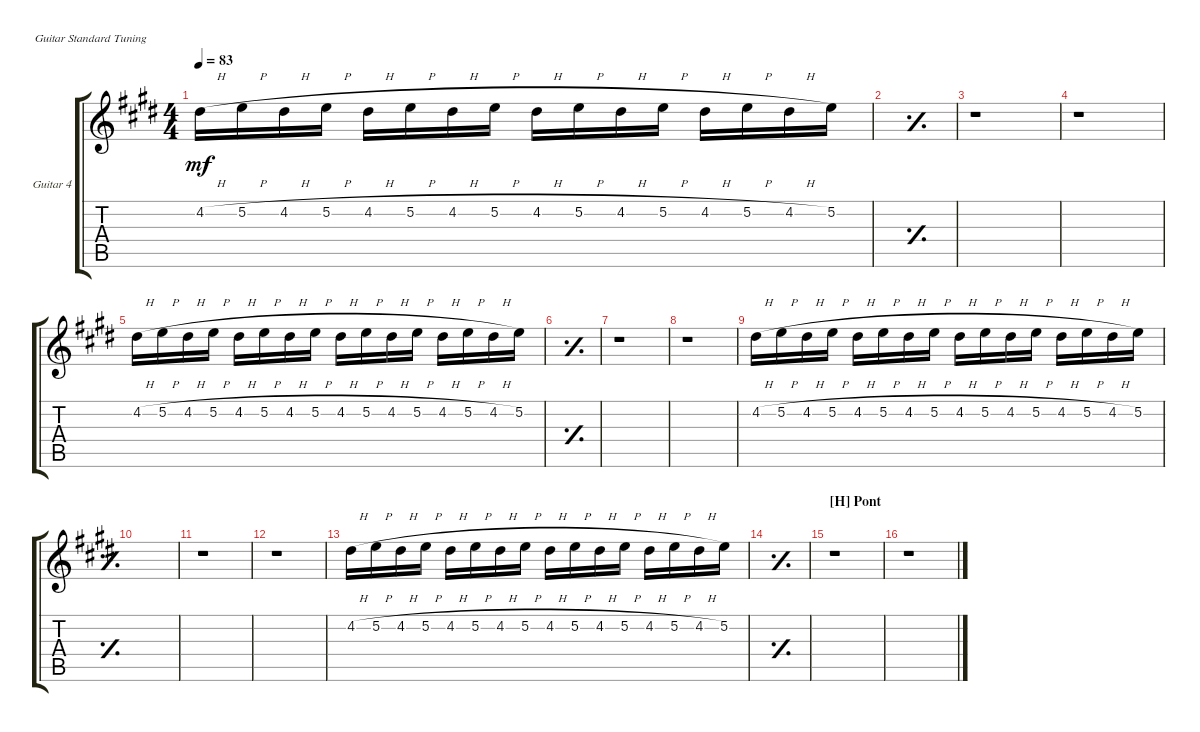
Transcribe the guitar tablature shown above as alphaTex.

\defaultSystemsLayout 4
\bracketExtendMode groupsimilarinstruments
\firstSystemTrackNameOrientation horizontal
\otherSystemsTrackNameOrientation horizontal
\track ("Guitar IV" "Guitar 4") {instrument overdrivenguitar}
\staff {score tabs}
\tuning (E4 B3 G3 D3 A2 E2)
\ts (4 4)
\tempo 83
\clef g2
\scale
0.333333
\ks e
4.2{h}.16{dy mf} 5.2{h}.16 4.2{h}.16 5.2{h}.16 4.2{h}.16 5.2{h}.16 4.2{h}.16 5.2{h}.16 4.2{h}.16 5.2{h}.16 4.2{h}.16 5.2{h}.16 4.2{h}.16 5.2{h}.16 4.2{h}.16 5.2.16 |
\simile simple
\scale
0.333333 |
\simile none
\scale
0.333333 r.1 |
\scale
0.333333 r.1 |
\scale
0.333333 4.2{h}.16 5.2{h}.16 4.2{h}.16 5.2{h}.16 4.2{h}.16 5.2{h}.16 4.2{h}.16 5.2{h}.16 4.2{h}.16 5.2{h}.16 4.2{h}.16 5.2{h}.16 4.2{h}.16 5.2{h}.16 4.2{h}.16 5.2.16 |
\simile simple
\scale
0.333333 |
\simile none
\scale
0.333333 r.1 |
\scale
0.333333 r.1 |
\scale
0.333333 4.2{h}.16 5.2{h}.16 4.2{h}.16 5.2{h}.16 4.2{h}.16 5.2{h}.16 4.2{h}.16 5.2{h}.16 4.2{h}.16 5.2{h}.16 4.2{h}.16 5.2{h}.16 4.2{h}.16 5.2{h}.16 4.2{h}.16 5.2.16 |
\simile simple
\scale
0.333333 |
\simile none
\scale
0.333333 r.1 |
\scale
0.333333 r.1 |
\scale
0.333333 4.2{h}.16 5.2{h}.16 4.2{h}.16 5.2{h}.16 4.2{h}.16 5.2{h}.16 4.2{h}.16 5.2{h}.16 4.2{h}.16 5.2{h}.16 4.2{h}.16 5.2{h}.16 4.2{h}.16 5.2{h}.16 4.2{h}.16 5.2.16 |
\simile simple
\scale
0.333333 |
\section ("H" "Pont")
\simile none
\scale
0.333333 r.1 |
\scale
0.333333 r.1
